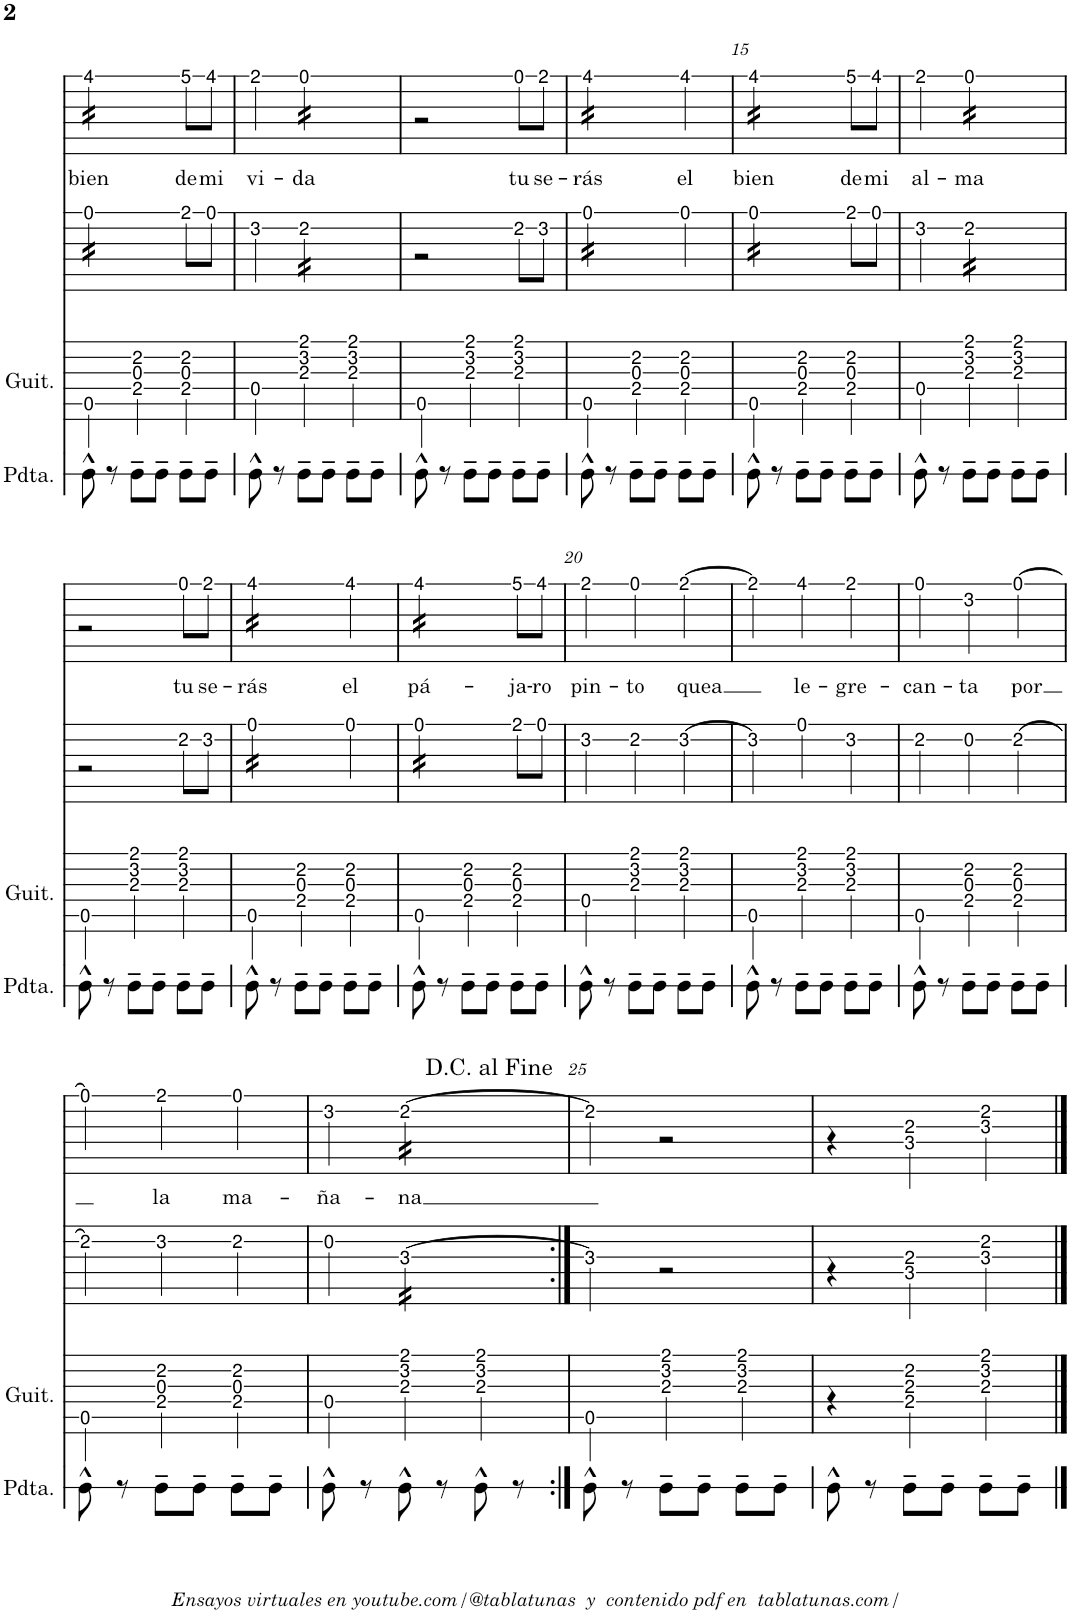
**kern	**kern	**kern	**kern	**text
*part4	*part3	*part2	*part1	*part1
*staff4	*staff3	*staff2	*staff1	*staff1
*I"Pandereta	*I"Guitarra clásica	*I"Laúd	*I"Bandurria	*
*I'Pdta.	*I'Guit.	*	*	*
!!LO:PB:g=z
*clefX	*	*	*	*
*k[]	*k[f#c#g#]	*k[f#c#g#]	*k[f#c#g#]	*
*M3/4	*M3/4	*M3/4	*M3/4	*
=11	=11	=11	=11	=11
!	!	!	!	!LO:LY:b
8Re^^\	4AA\	2a\	2ccc#\	bien
8r	.	.	.	.
8Re~\L	4E\ 4Gn\ 4c#\	.	.	.
8Re~\J	.	.	.	.
!	!	!	!	!LO:LY:b
8Re~\L	4E\ 4G\ 4c#\	8b\L	8ddd\L	de
!	!	!	!	!LO:LY:b
8Re~\J	.	8a\J	8ccc#\J	mi
=12	=12	=12	=12	=12
!	!	!	!	!LO:LY:b
8Re^^\	4D\	4gn\	4bb\	vi-
8r	.	.	.	.
!	!	!	!	!LO:LY:b
8Re~\L	4A\ 4d\ 4f#\	2f#\	2aa\	-da
8Re~\J	.	.	.	.
8Re~\L	4A\ 4d\ 4f#\	.	.	.
8Re~\J	.	.	.	.
=13	=13	=13	=13	=13
8Re^^\	4AA\	2r	2r	.
8r	.	.	.	.
8Re~\L	4A\ 4d\ 4f#\	.	.	.
8Re~\J	.	.	.	.
!	!	!	!	!LO:LY:b
8Re~\L	4A\ 4d\ 4f#\	8f#\L	8aa\L	tu
!	!	!	!	!LO:LY:b
8Re~\J	.	8gn\J	8bb\J	se-
=14	=14	=14	=14	=14
!	!	!	!	!LO:LY:b
8Re^^\	4AA\	2a\	2ccc#\	-rás
8r	.	.	.	.
8Re~\L	4E\ 4Gn\ 4c#\	.	.	.
8Re~\J	.	.	.	.
!	!	!	!	!LO:LY:b
8Re~\L	4E\ 4G\ 4c#\	4a\	4ccc#\	el
8Re~\J	.	.	.	.
=15	=15	=15	=15	=15
!	!	!	!	!LO:LY:b
8Re^^\	4AA\	2a\	2ccc#\	bien
8r	.	.	.	.
8Re~\L	4E\ 4Gn\ 4c#\	.	.	.
8Re~\J	.	.	.	.
!	!	!	!	!LO:LY:b
8Re~\L	4E\ 4G\ 4c#\	8b\L	8ddd\L	de
!	!	!	!	!LO:LY:b
8Re~\J	.	8a\J	8ccc#\J	mi
=16	=16	=16	=16	=16
!	!	!	!	!LO:LY:b
8Re^^\	4D\	4gn\	4bb\	al-
8r	.	.	.	.
!	!	!	!	!LO:LY:b
8Re~\L	4A\ 4d\ 4f#\	2f#\	2aa\	-ma
8Re~\J	.	.	.	.
8Re~\L	4A\ 4d\ 4f#\	.	.	.
8Re~\J	.	.	.	.
!!LO:LB:g=z
=17	=17	=17	=17	=17
8Re^^\	4AA\	2r	2r	.
8r	.	.	.	.
8Re~\L	4A\ 4d\ 4f#\	.	.	.
8Re~\J	.	.	.	.
!	!	!	!	!LO:LY:b
8Re~\L	4A\ 4d\ 4f#\	8f#\L	8aa\L	tu
!	!	!	!	!LO:LY:b
8Re~\J	.	8gn\J	8bb\J	se-
=18	=18	=18	=18	=18
!	!	!	!	!LO:LY:b
8Re^^\	4AA\	2a\	2ccc#\	-rás
8r	.	.	.	.
8Re~\L	4E\ 4Gn\ 4c#\	.	.	.
8Re~\J	.	.	.	.
!	!	!	!	!LO:LY:b
8Re~\L	4E\ 4G\ 4c#\	4a\	4ccc#\	el
8Re~\J	.	.	.	.
=19	=19	=19	=19	=19
!	!	!	!	!LO:LY:b
8Re^^\	4AA\	2a\	2ccc#\	pá-
8r	.	.	.	.
8Re~\L	4E\ 4Gn\ 4c#\	.	.	.
8Re~\J	.	.	.	.
!	!	!	!	!LO:LY:b
8Re~\L	4E\ 4G\ 4c#\	8b\L	8ddd\L	-ja-
!	!	!	!	!LO:LY:b
8Re~\J	.	8a\J	8ccc#\J	-ro
=20	=20	=20	=20	=20
!	!	!	!	!LO:LY:b
8Re^^\	4D\	4gn\	4bb\	pin-
8r	.	.	.	.
!	!	!	!	!LO:LY:b
8Re~\L	4A\ 4d\ 4f#\	4f#\	4aa\	-to
8Re~\J	.	.	.	.
!	!	!	!	!LO:LY:b
8Re~\L	4A\ 4d\ 4f#\	[4g\	[4bb\	quea
8Re~\J	.	.	.	.
=21	=21	=21	=21	=21
8Re^^\	4AA\	4g\]	4bb\]	.
8r	.	.	.	.
!	!	!	!	!LO:LY:b
8Re~\L	4A\ 4d\ 4f#\	4a\	4ccc#\	le-
8Re~\J	.	.	.	.
!	!	!	!	!LO:LY:b
8Re~\L	4A\ 4d\ 4f#\	4gn\	4bb\	-gre-
8Re~\J	.	.	.	.
=22	=22	=22	=22	=22
!	!	!	!	!LO:LY:b
8Re^^\	4AA\	4f#\	4aa\	-can-
8r	.	.	.	.
!	!	!	!	!LO:LY:b
8Re~\L	4E\ 4Gn\ 4c#\	4e\	4ggn\	-ta
8Re~\J	.	.	.	.
!	!	!	!	!LO:LY:b
8Re~\L	4E\ 4G\ 4c#\	[4f#\	[4aa\	por
8Re~\J	.	.	.	.
!!LO:LB:g=z
=23	=23	=23	=23	=23
8Re^^\	4AA\	4f#\]	4aa\]	.
8r	.	.	.	.
!	!	!	!	!LO:LY:b
8Re~\L	4E\ 4Gn\ 4c#\	4gn\	4bb\	la
8Re~\J	.	.	.	.
!	!	!	!	!LO:LY:b
8Re~\L	4E\ 4G\ 4c#\	4f#\	4aa\	ma-
8Re~\J	.	.	.	.
=24	=24	=24	=24	=24
!	!	!	!	!LO:LY:b
8Re^^\	4D\	4e\	4ggn\	-ña-
8r	.	.	.	.
!	!	!	!	!LO:LY:b
8Re^^\	4A\ 4d\ 4f#\	[2d\	[2ff#\	-na
8r	.	.	.	.
8Re^^\	4A\ 4d\ 4f#\	.	.	.
8r	.	.	.	.
=25	=25	=25	=25	=25
8Re^^\	4AA\	4d\]	4ff#\]	.
8r	.	.	.	.
8Re~\L	4A\ 4d\ 4f#\	2r	2r	.
8Re~\J	.	.	.	.
8Re~\L	4A\ 4d\ 4f#\	.	.	.
8Re~\J	.	.	.	.
=26	=26	=26	=26	=26
8Re^^\	4r	4r	4r	.
8r	.	.	.	.
8Re~\L	4E\ 4A\ 4c#\	4A\ 4c#\	4a\ 4cc#\	.
8Re~\J	.	.	.	.
8Re~\L	4A\ 4d\ 4f#\	4d\ 4f#\	4dd\ 4ff#\	.
8Re~\J	.	.	.	.
==	==	==	==	==
*-	*-	*-	*-	*-
